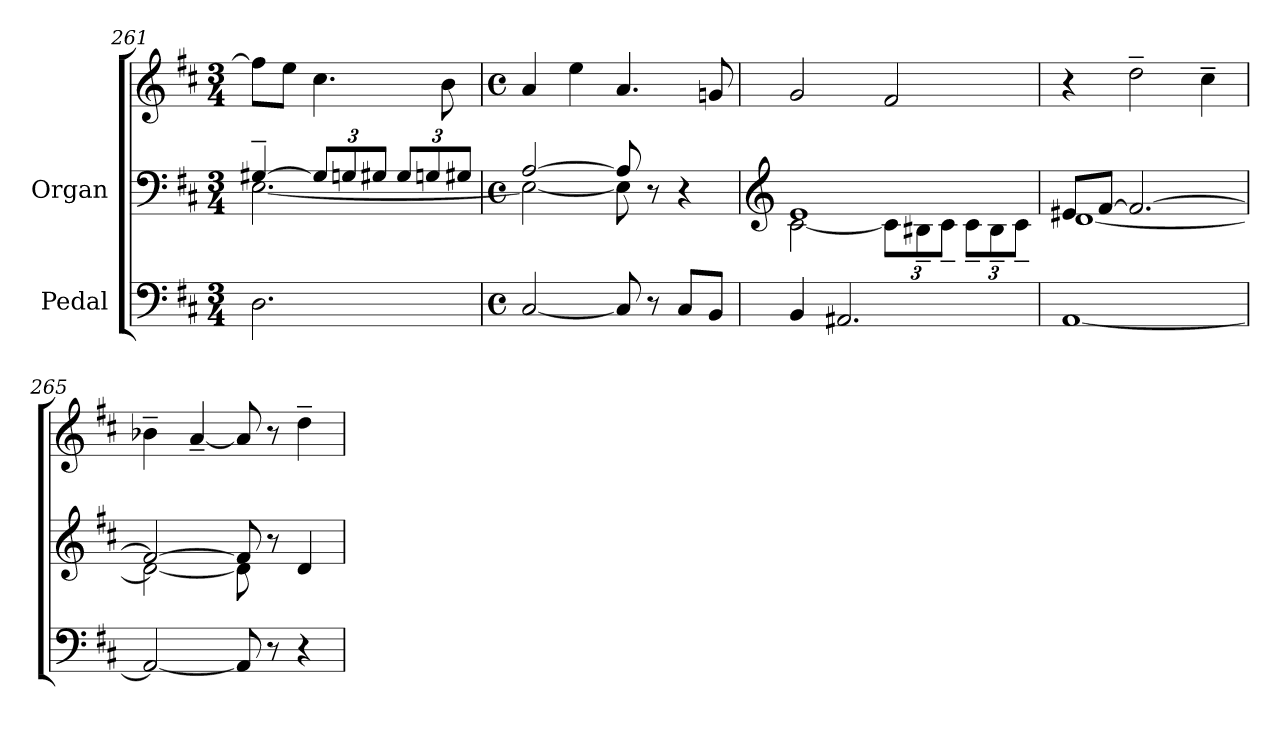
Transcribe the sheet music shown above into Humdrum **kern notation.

**kern	**kern	**kern
*part2	*part1	*part1
*staff3	*staff2	*staff1
*I"Pedal	*I"Organ	*
*clefF4	*clefF4	*clefG2
*k[f#c#]	*k[f#c#]	*k[f#c#]
*M3/4	*M3/4	*M3/4
=261	=261	=261
*	*^	*
2.D\	[4G#X~/	[2.E\	8ff#\L]
.	.	.	8ee\J
*	*Xbrackettup	*	*
.	12G#/L]	.	4.cc#\
.	12Gn/	.	.
.	12G#X/J	.	.
.	12G#/L	.	.
.	12Gn/	.	.
.	.	.	8b\
.	12G#X/J	.	.
=262	=262	=262	=262
*M4/4	*M4/4	*	*M4/4
*met(c)	*met(c)	*	*met(c)
[2C#/	[2A/	2E\_	4a/
.	.	.	4ee\
8C#/]	8A/]	8E\]	4.a/
8r	8r	8ryy	.
8C#/L	4r	4ryy	.
8BB/J	.	.	8gn/
!!LO:LB:g=z
=263	=263	=263	=263
*	*clefG2	*	*
4BB/	1e	[2c#\	2g/
2.AA#X/	.	.	.
.	.	12c#\L]	2f#/
.	.	12B#X~\	.
.	.	12c#~\J	.
.	.	12c#~\L	.
.	.	12B#~\	.
.	.	12c#~\J	.
=264	=264	=264	=264
[1AA	8e#X/L	[1d	4r
.	[8f#/J	.	.
.	2.f#/_	.	2dd~\
.	.	.	4cc#~\
=265	=265	=265	=265
*	*	*	*MM50
2AA/_	2f#/_	2d\_	4b-X~\
.	.	.	[4a~/
8AA/]	8f#/]	8d\]	8a/]
8r	8r	8ryy	8r
4r	4d/	4ryy	4dd~\
*	*v	*v	*
=	=	=
*-	*-	*-
